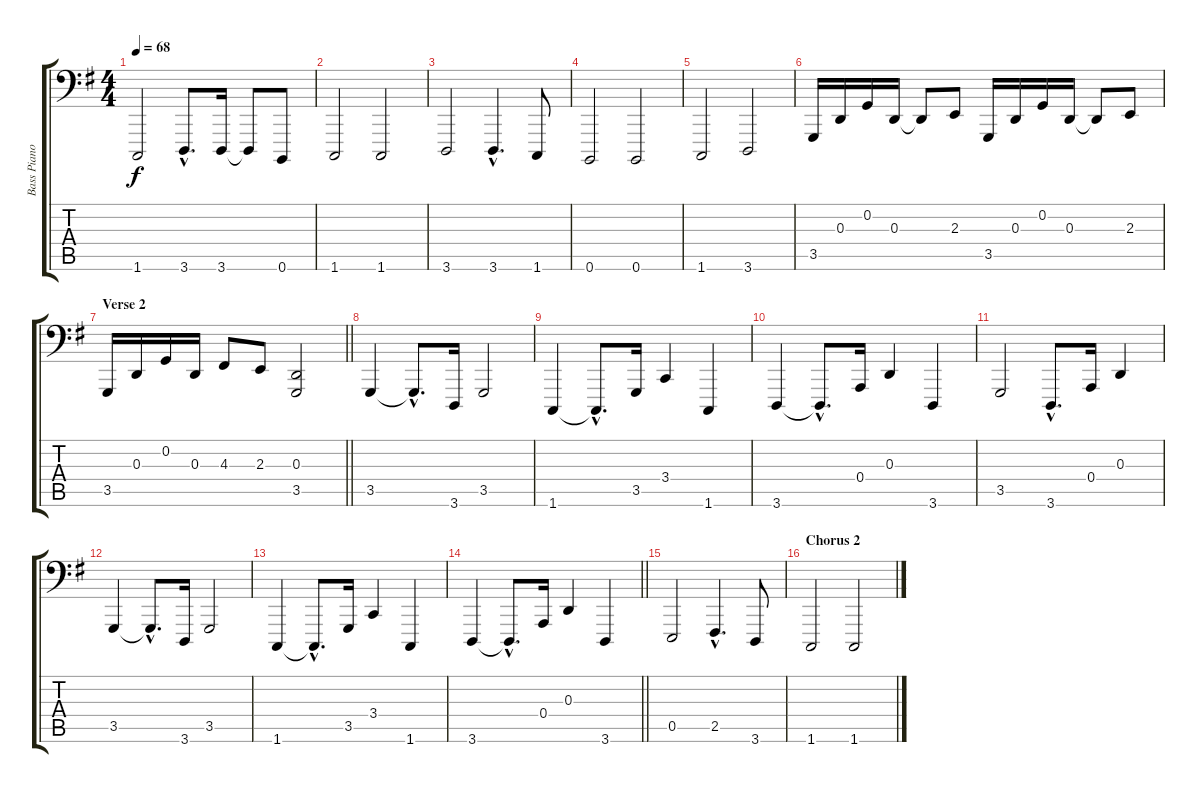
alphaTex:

\track ("Bass Piano" "Bass Piano") {instrument acousticgrandpiano}
\staff {score tabs}
\tuning (C3 G2 D2 A1 E1 B0) {hide}
\ts (4 4)
\tempo 68
\clef f4
\ks g
1.6.2{dy f} 3.6{hac}.8{d} 3.6.16 3.6{t}.8 0.6.8 |
1.6.2 1.6.2 |
3.6.2 3.6{hac}.4{d} 1.6.8 |
0.6.2 0.6.2 |
1.6.2 3.6.2 |
3.5.16 0.3.16 0.2.16 0.3.16 0.3{t}.8 2.3.8 3.5.16 0.3.16 0.2.16 0.3.16 0.3{t}.8 2.3.8 |
\section ("" "Verse 2")
\barLineRight lightlight
3.5.16 0.3.16 0.2.16 0.3.16 4.3.8 2.3.8 (0.3 3.5).2 |
3.5.4 3.5{hac t}.8{d} 3.6.16 3.5.2 |
1.6.4 1.6{hac t}.8{d} 3.5.16 3.4.4 1.6.4 |
3.6.4 3.6{hac t}.8{d} 0.4.16 0.3.4 3.6.4 |
3.5.2 3.6{hac}.8{d} 0.4.16 0.3.4 |
3.5.4 3.5{hac t}.8{d} 3.6.16 3.5.2 |
1.6.4 1.6{hac t}.8{d} 3.5.16 3.4.4 1.6.4 |
\barLineRight lightlight
3.6.4 3.6{hac t}.8{d} 0.4.16 0.3.4 3.6.4 |
0.5.2 2.5{hac}.4{d} 3.6.8 |
\section ("" "Chorus 2")
1.6.2 1.6.2
